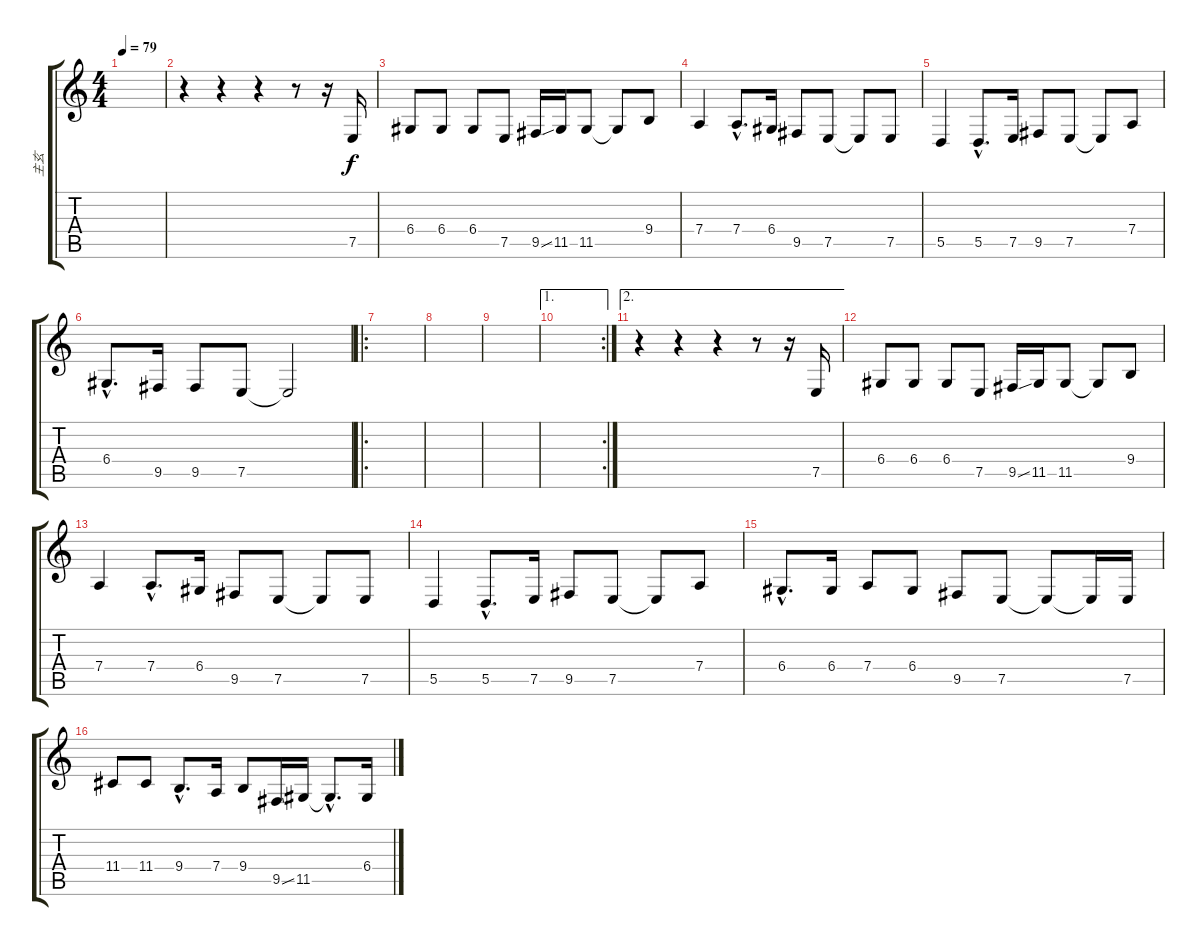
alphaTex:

\track ("主玄" "主玄") {instrument electricpiano1}
\staff {score tabs}
\tuning (E4 B3 G3 D3 A2 E2) {hide}
\ts (4 4)
\tempo 79
\clef g2
\ks c
|
r.4 r.4 r.4 r.8 r.16 7.5.16 |
6.4.8 6.4.8 6.4.8 7.5.8 9.5{ss}.16 11.5.16 11.5.8 11.5{t}.8 9.4.8 |
7.4.4 7.4{hac}.8{d} 6.4.16 9.5.8 7.5.8 7.5{t}.8 7.5.8 |
5.5.4 5.5{hac}.8{d} 7.5.16 9.5.8 7.5.8 7.5{t}.8 7.4.8 |
6.4{hac}.8{d} 9.5.16 9.5.8 7.5.8 7.5{t}.2 |
\ro
|
|
|
\ae 1
\rc 2
|
\ae 2
r.4 r.4 r.4 r.8 r.16 7.5.16 |
6.4.8 6.4.8 6.4.8 7.5.8 9.5{ss}.16 11.5.16 11.5.8 11.5{t}.8 9.4.8 |
7.4.4 7.4{hac}.8{d} 6.4.16 9.5.8 7.5.8 7.5{t}.8 7.5.8 |
5.5.4 5.5{hac}.8{d} 7.5.16 9.5.8 7.5.8 7.5{t}.8 7.4.8 |
6.4{hac}.8{d} 6.4.16 7.4.8 6.4.8 9.5.8 7.5.8 7.5{t}.8 7.5{t}.16 7.5.16 |
11.4.8 11.4.8 9.4{hac}.8{d} 7.4.16 9.4.8 9.5{ss}.16 11.5.16 11.5{hac t}.8{d} 6.4.16
